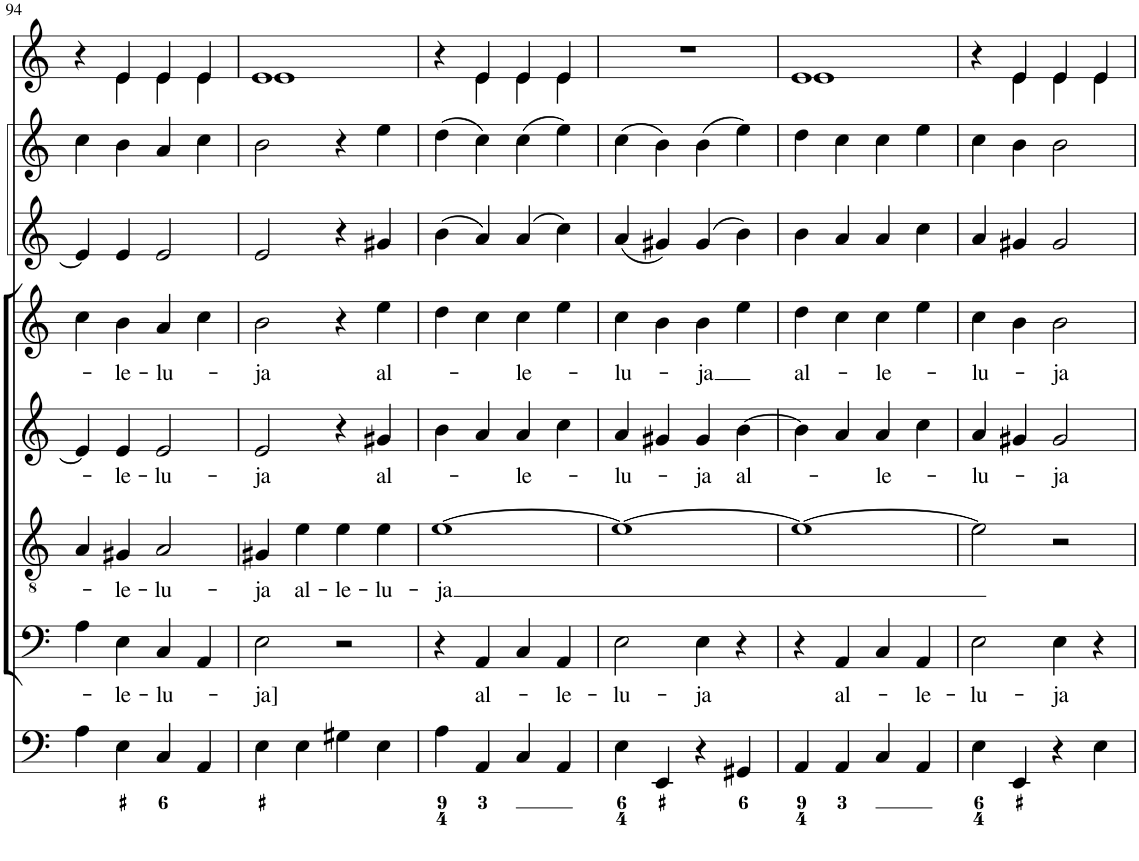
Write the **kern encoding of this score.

**kern	**kern	**text	**kern	**text	**kern	**text	**kern	**text	**kern	**kern	**kern
*part8	*part7	*part7	*part6	*part6	*part5	*part5	*part4	*part4	*part3	*part2	*part1
*staff8	*staff7	*staff7	*staff6	*staff6	*staff5	*staff5	*staff4	*staff4	*staff3	*staff2	*staff1
*I"Organ	*I"Voice	*	*I"Tenor	*	*I"Alto	*	*I"Voice	*	*I"Violino 2	*I"Violino 1	*I"Clarini  in C
*	*	*	*	*	*	*	*	*	*I'Vln	*I'Vln	*
!!LO:PB:g=z
*clefF4	*clefF4	*	*clefGv2	*	*clefG2	*	*clefG2	*	*clefG2	*clefG2	*clefG2
*k[]	*k[]	*	*k[]	*	*k[]	*	*k[]	*	*k[]	*k[]	*k[]
*M2/2	*M2/2	*	*M2/2	*	*M2/2	*	*M2/2	*	*M2/2	*M2/2	*M2/2
*met(c|)	*met(c|)	*	*met(c|)	*	*met(c|)	*	*met(c|)	*	*met(c|)	*met(c|)	*met(c|)
=94	=94	=94	=94	=94	=94	=94	=94	=94	=94	=94	=94
*	*	*	*	*	*	*	*	*	*	*	*^
4A\	4A\	.	4A/	.	4e/]	.	4cc\	.	4e/]	4cc\	4r	4ryy
!	!	!LO:LY:b	!	!LO:LY:b	!	!LO:LY:b	!	!LO:LY:b	!	!	!	!
4E\	4E\	-le-	4G#X/	-le-	4e/	-le-	4b\	-le-	4e/	4b\	4e/	4e\
!	!	!LO:LY:b	!	!LO:LY:b	!	!LO:LY:b	!	!LO:LY:b	!	!	!	!
4C/	4C/	-lu-	2A/	-lu-	2e/	-lu-	4a/	-lu-	2e/	4a/	4e/	4e\
4AA/	4AA/	.	.	.	.	.	4cc\	.	.	4cc\	4e/	4e\
=95	=95	=95	=95	=95	=95	=95	=95	=95	=95	=95	=95	=95
!	!	!LO:LY:b	!	!LO:LY:b	!	!LO:LY:b	!	!LO:LY:b	!	!	!	!
4E\	2E\	-ja]	4G#X/	-ja	2e/	-ja	2b\	-ja	2e/	2b\	1e	1e
!	!	!	!	!LO:LY:b	!	!	!	!	!	!	!	!
4E\	.	.	4e\	al-	.	.	.	.	.	.	.	.
!	!	!	!	!LO:LY:b	!	!	!	!	!	!	!	!
4G#X\	2r	.	4e\	-le-	4r	.	4r	.	4r	4r	.	.
!	!	!	!	!LO:LY:b	!	!LO:LY:b	!	!LO:LY:b	!	!	!	!
4E\	.	.	4e\	-lu-	4g#X/	al-	4ee\	al-	4g#X/	4ee\	.	.
=96	=96	=96	=96	=96	=96	=96	=96	=96	=96	=96	=96	=96
!	!	!	!	!LO:LY:b	!	!	!	!	!	!	!	!
4A\	4r	.	[1e	-ja	4b\	.	4dd\	.	(4b\	(4dd\	4r	4ryy
!	!	!LO:LY:b	!	!	!	!	!	!	!	!	!	!
4AA/	4AA/	al-	.	.	4a/	.	4cc\	.	4a/)	4cc\)	4e/	4e\
!	!	!	!	!	!	!LO:LY:b	!	!LO:LY:b	!	!	!	!
4C/	4C/	.	.	.	4a/	-le-	4cc\	-le-	(4a/	(4cc\	4e/	4e\
!	!	!LO:LY:b	!	!	!	!	!	!	!	!	!	!
4AA/	4AA/	-le-	.	.	4cc\	.	4ee\	.	4cc\)	4ee\)	4e/	4e\
=97	=97	=97	=97	=97	=97	=97	=97	=97	=97	=97	=97	=97
!	!	!LO:LY:b	!	!	!	!LO:LY:b	!	!LO:LY:b	!	!	!	!
*	*	*	*	*	*	*	*	*	*	*	*v	*v
4E\	2E\	-lu-	1e_	.	4a/	-lu-	4cc\	-lu-	(4a/	(4cc\	1r
4EE/	.	.	.	.	4g#X/	.	4b\	.	4g#X/)	4b\)	.
!	!	!LO:LY:b	!	!	!	!LO:LY:b	!	!LO:LY:b	!	!	!
4r	4E\	-ja	.	.	4g#/	-ja	4b\	-ja	(4g#/	(4b\	.
!	!	!	!	!	!	!LO:LY:b	!	!	!	!	!
4GG#X/	4r	.	.	.	[4b\	al-	4ee\	.	4b\)	4ee\)	.
=98	=98	=98	=98	=98	=98	=98	=98	=98	=98	=98	=98
!	!	!	!	!	!	!	!	!LO:LY:b	!	!	!
*	*	*	*	*	*	*	*	*	*	*	*^
4AA/	4r	.	1e_	.	4b\]	.	4dd\	al-	4b\	4dd\	1e	1e
!	!	!LO:LY:b	!	!	!	!	!	!	!	!	!	!
4AA/	4AA/	al-	.	.	4a/	.	4cc\	.	4a/	4cc\	.	.
!	!	!	!	!	!	!LO:LY:b	!	!LO:LY:b	!	!	!	!
4C/	4C/	.	.	.	4a/	-le-	4cc\	-le-	4a/	4cc\	.	.
!	!	!LO:LY:b	!	!	!	!	!	!	!	!	!	!
4AA/	4AA/	-le-	.	.	4cc\	.	4ee\	.	4cc\	4ee\	.	.
=99	=99	=99	=99	=99	=99	=99	=99	=99	=99	=99	=99	=99
!	!	!LO:LY:b	!	!	!	!LO:LY:b	!	!LO:LY:b	!	!	!	!
4E\	2E\	-lu-	2e\]	.	4a/	-lu-	4cc\	-lu-	4a/	4cc\	4r	4ryy
4EE/	.	.	.	.	4g#X/	.	4b\	.	4g#X/	4b\	4e/	4e\
!	!	!LO:LY:b	!	!	!	!LO:LY:b	!	!LO:LY:b	!	!	!	!
4r	4E\	ja	2r	.	2g#/	-ja	2b\	-ja	2g#/	2b\	4e/	4e\
4E\	4r	.	.	.	.	.	.	.	.	.	4e/	4e\
*	*	*	*	*	*	*	*	*	*	*	*v	*v
=	=	=	=	=	=	=	=	=	=	=	=
*-	*-	*-	*-	*-	*-	*-	*-	*-	*-	*-	*-
